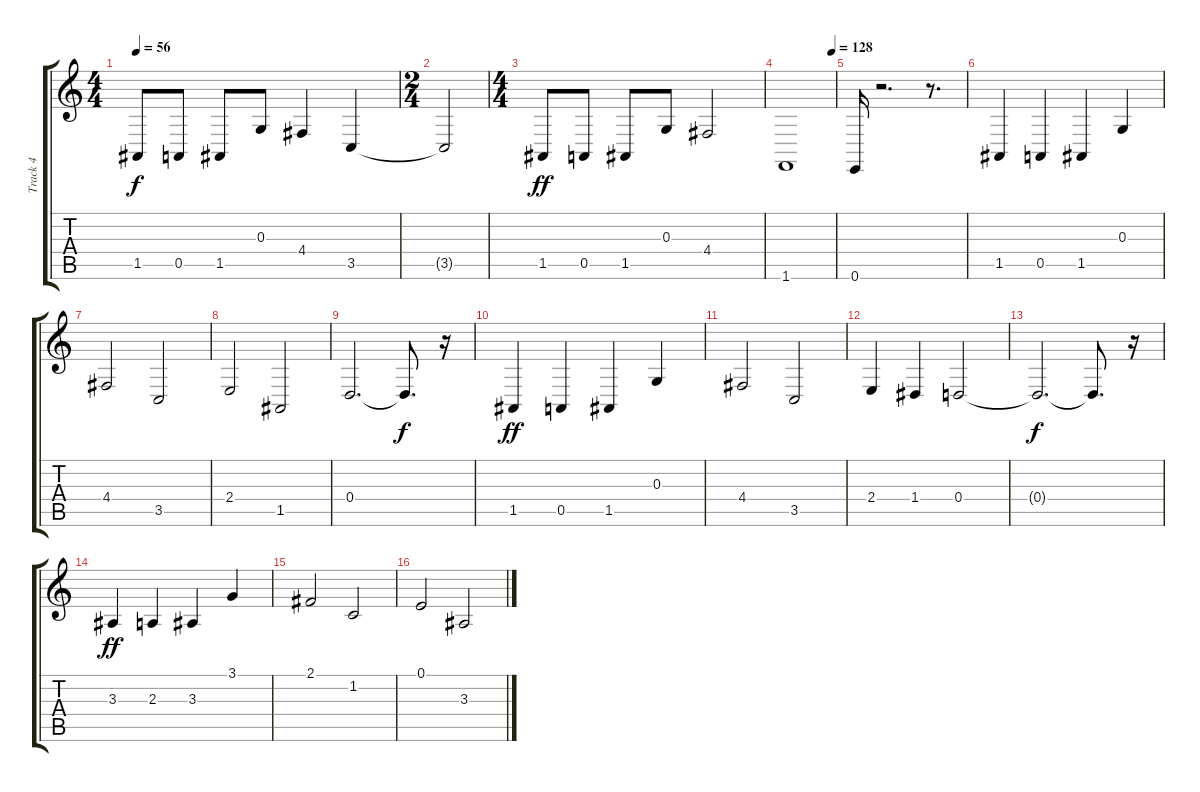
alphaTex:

\track ("Track 4" "Track 4") {instrument bassoon}
\staff {score tabs}
\tuning (E4 B3 G3 D3 A2 E2) {hide}
\ts (4 4)
\tempo 56
\clef g2
\ks c
1.5.8{dy f} 0.5.8 1.5.8 0.3.8 4.4.4 3.5.4 |
\ts (2 4)
3.5{t}.2 |
\ts (4 4)
1.5.8{dy ff} 0.5.8 1.5.8 0.3.8 4.4.2 |
\tempo (128 0.9375)
1.6.1 |
0.6.16 r.2{d} r.8{d} |
1.5.4 0.5.4 1.5.4 0.3.4 |
4.4.2 3.5.2 |
2.4.2 1.5.2 |
0.4.2{d} 0.4{t}.8{d dy f} r.16 |
1.5.4{dy ff} 0.5.4 1.5.4 0.3.4 |
4.4.2 3.5.2 |
2.4.4 1.4.4 0.4.2 |
0.4{t}.2{d dy f} 0.4{t}.8{d} r.16 |
3.3.4{dy ff} 2.3.4 3.3.4 3.1.4 |
2.1.2 1.2.2 |
0.1.2 3.3.2
